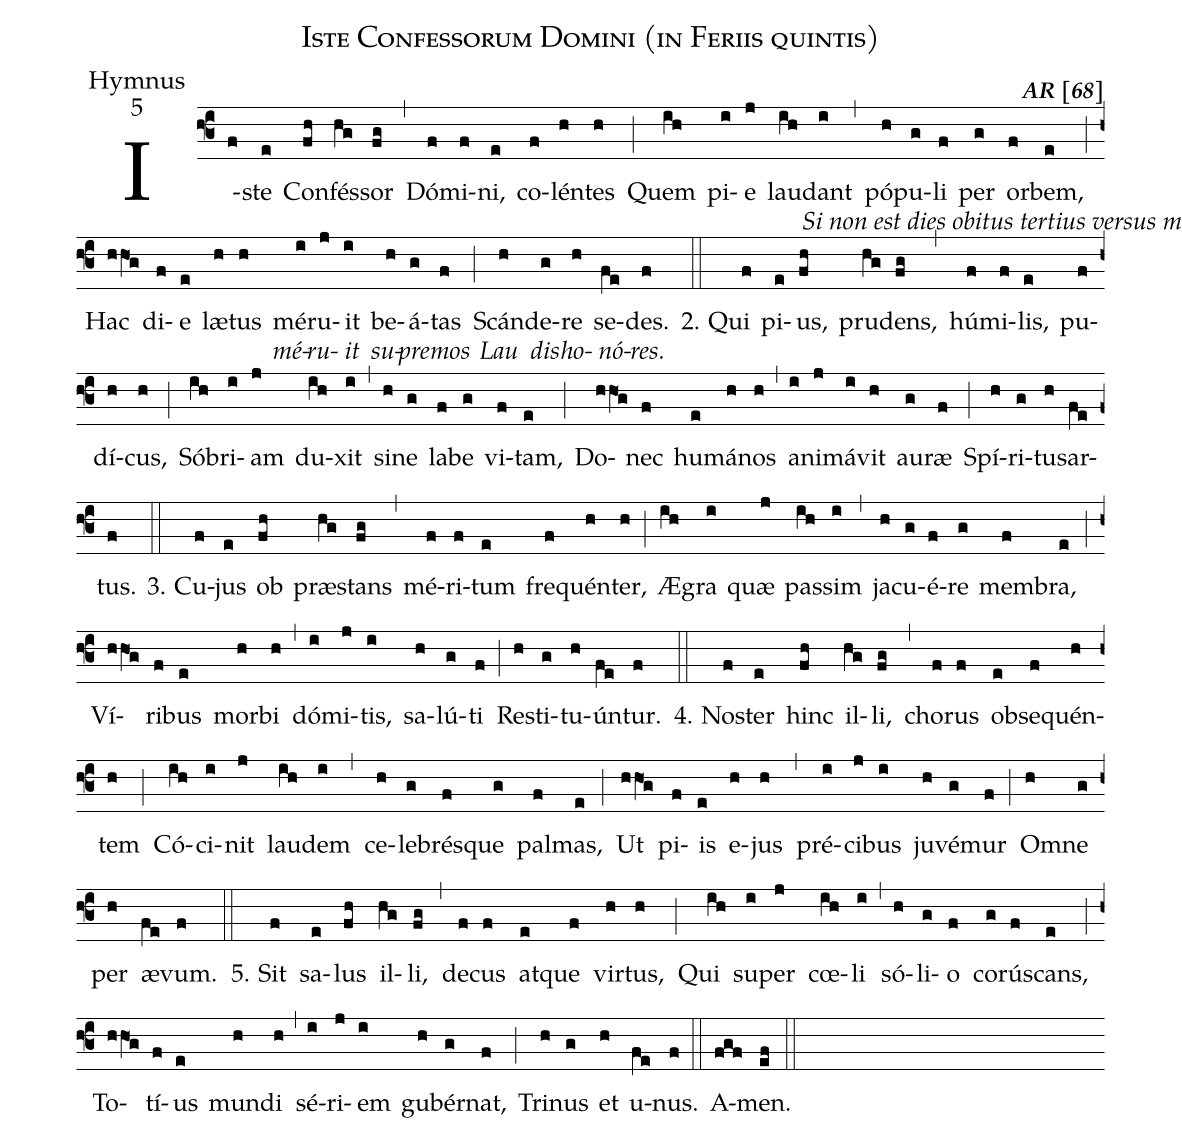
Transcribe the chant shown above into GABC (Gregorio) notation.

name:Iste Confessorum Domini (in Feriis quintis);
office-part:Hymnus;
mode:5;
commentary:{\bfseries AR [68]};
%%
(f3) I(f)ste(e) Con(fh)fés(hg)sor(fg) (,)
Dó(f)mi(f)ni,(e) co(f)lén(h)tes(h) (;)
Quem(ih) pi(i)e(j) lau(ih)dant[<i>Si non est dies obitus tertius versus mutatur:</i>](i) (,)
pó(h)pu(g)li(f) per(g) or(f)bem,(e) (;)
Hac(hhO1g) di(f)e(e) læ(h)tus(h) mé[mé-](i)ru[ru-](j)it[it](i) be[su-](h)á[<v>\hspace{-0.4em}</v>pre](g)tas[mos](f) (;)
Scán[<v>\ </v>Lau](h)de[<v>\ </v>dis](g)re[ho-](h) se[<v>\hspace{0.2em}</v>nó-](fe)des.[<v>\hspace{0.2em}</v>res.](f)  (::)

2. Qui(f) pi(e)us,(fh) pru(hg)dens,(fg) (,)
hú(f)mi(f)lis,(e) pu(f)dí(h)cus,(h) (;)
Só(ih)bri(i)am(j) du(ih)xit(i) (,)
si(h)ne(g) la(f)be(g) vi(f)tam,(e) (;)
Do(hhO1g)nec(f) hu(e)má(h)nos(h) (,)
a(i)ni(j)má(i)vit(h) au(g)ræ(f) (;)
Spí(h)ri(g)tus(h)ar(fe)tus.(f) (::)

3.  Cu(f)jus(e) ob(fh) præ(hg)stans(fg) (,)
mé(f)ri(f)tum(e) fre(f)quén(h)ter,(h) (;)
Æ(ih)gra(i) quæ(j) pas(ih)sim(i) (,)
ja(h)cu(g)é(f)re(g) mem(f)bra,(e) (;)
Ví(hhO1g)ri(f)bus(e) mor(h)bi(h) (,)
dó(i)mi(j)tis,(i) sa(h)lú(g)ti(f) (;)
Re(h)sti(g)tu(h)ún(fe)tur.(f) (::)

4. No(f)ster(e) hinc(fh) il(hg)li,(fg) (,)
cho(f)rus(f) ob(e)se(f)quén(h)tem(h) (;)
Có(ih)ci(i)nit(j) lau(ih)dem(i) (,)
ce(h)le(g)brés(f)que(g) pal(f)mas,(e) (;)
Ut(hhO1g) pi(f)is(e) e(h)jus(h) (,)
pré(i)ci(j)bus(i) ju(h)vé(g)mur(f) (;)
O(h)mne(g) per(h) æ(fe)vum.(f) (::)

5. Sit(f) sa(e)lus(fh) il(hg)li,(fg) (,)
de(f)cus(f) at(e)que(f) vir(h)tus,(h) (;)
Qui(ih) su(i)per(j) cœ(ih)li(i) (,)
só(h)li(g)o(f) co(g)rús(f)cans,(e) (;)
To(hhO1g)tí(f)us(e) mun(h)di(h) (,)
sé(i)ri(j)em(i) gu(h)bér(g)nat,(f) (;)
Tri(h)nus(g) et(h) u(fe)nus.(f) (::)
A(fgf)men.(ef) (::)
